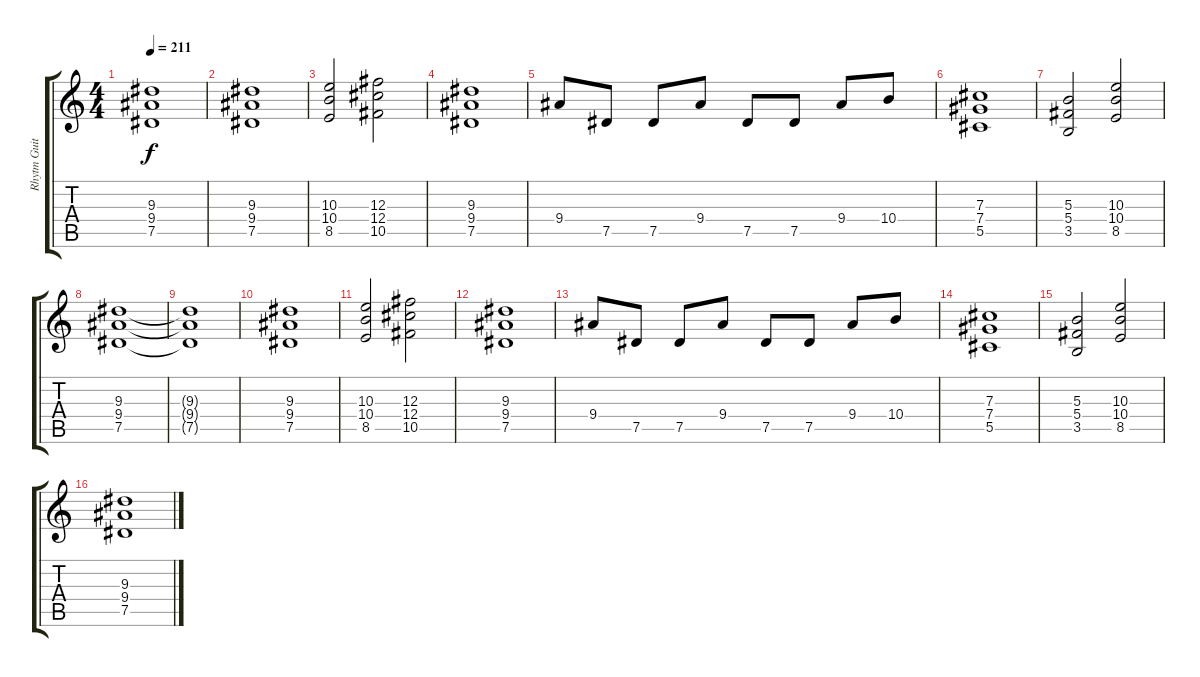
\track ("Rhytm Guitar" "Rhytm Guit") {instrument distortionguitar}
\staff {score tabs}
\tuning (Eb4 Bb3 Gb3 Db3 Ab2 Eb2) {hide}
\ts (4 4)
\tempo 211
\clef g2
\ks c
(9.3{t} 9.4{t} 7.5{t}).1{dy f} |
(9.3 9.4 7.5).1 |
(10.3 10.4 8.5).2 (12.3 12.4 10.5).2 |
(9.3 9.4 7.5).1 |
9.4.8 7.5.8 7.5.8 9.4.8 7.5.8 7.5.8 9.4.8 10.4.8 |
(7.3 7.4 5.5).1 |
(5.3 5.4 3.5).2 (10.3 10.4 8.5).2 |
(9.3 9.4 7.5).1 |
(9.3{t} 9.4{t} 7.5{t}).1 |
(9.3 9.4 7.5).1 |
(10.3 10.4 8.5).2 (12.3 12.4 10.5).2 |
(9.3 9.4 7.5).1 |
9.4.8 7.5.8 7.5.8 9.4.8 7.5.8 7.5.8 9.4.8 10.4.8 |
(7.3 7.4 5.5).1 |
(5.3 5.4 3.5).2 (10.3 10.4 8.5).2 |
(9.3 9.4 7.5).1
